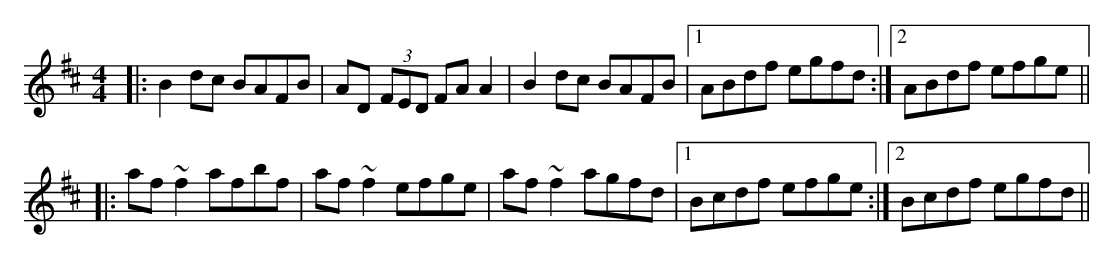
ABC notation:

X:1
M:4/4
K:D
|:B2 dc BAFB|AD (3FED FA A2|B2 dc BAFB|1 ABdf egfd:|2 ABdf efge||
|:af ~f2 afbf|af ~f2 efge|af ~f2 agfd|1 Bcdf efge:|2 Bcdf egfd||
